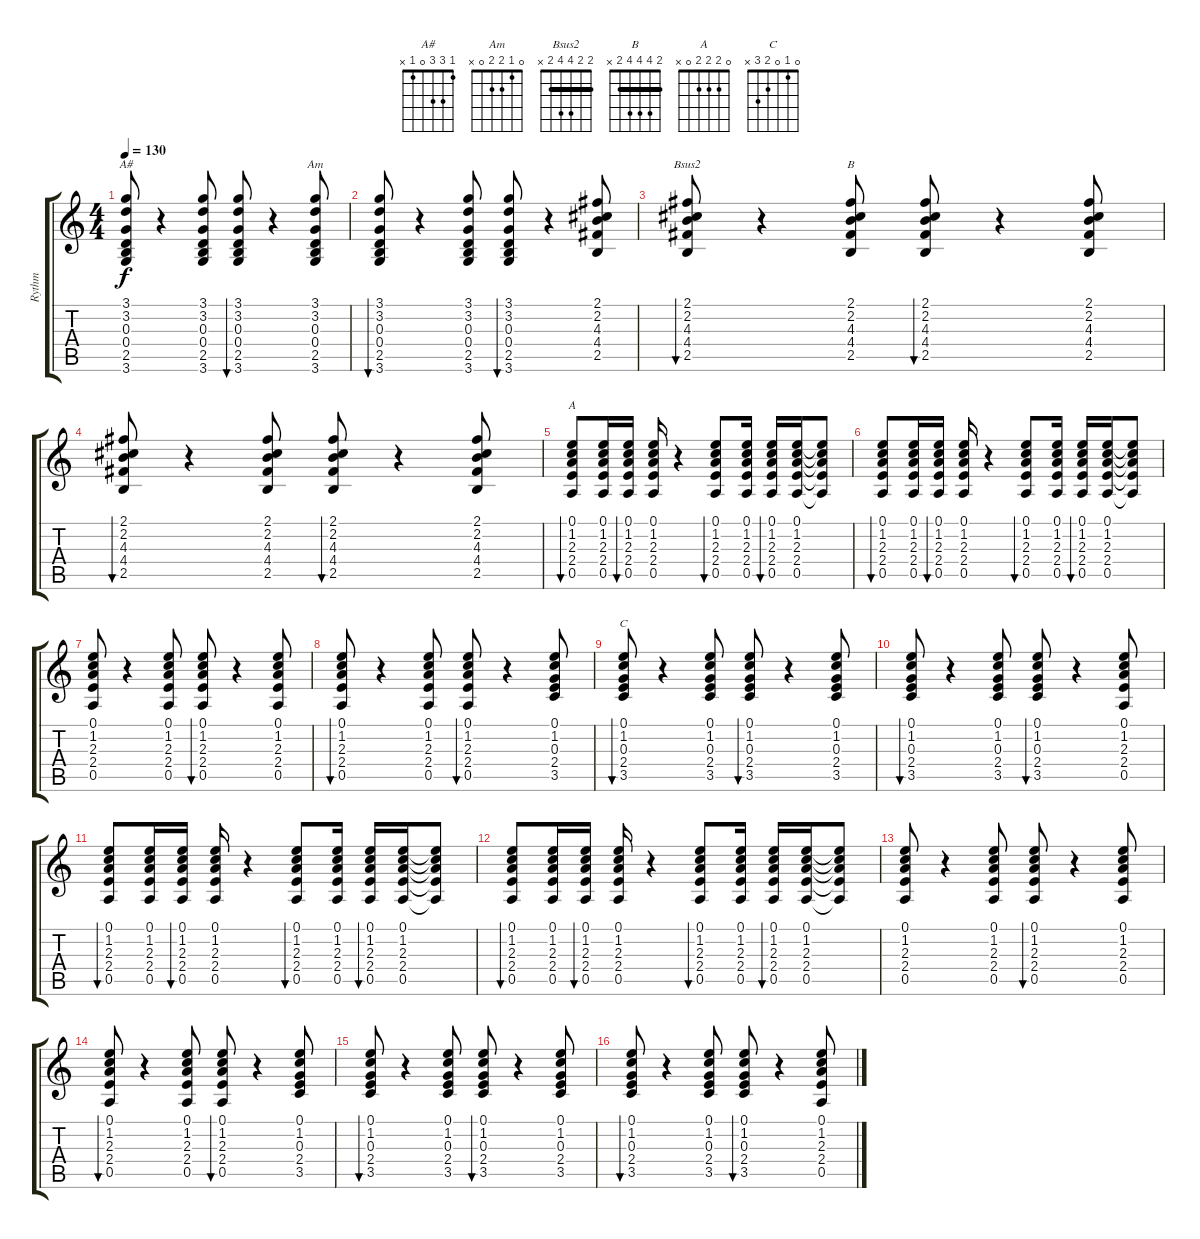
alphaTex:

\track ("Rythm" "Rythm") {instrument acousticguitarnylon}
\staff {score tabs}
\tuning (E4 B3 G3 D3 A2 E2) {hide}
\chord ("A#" 1 3 3 0 1 x)
\chord ("Am" 0 1 2 2 0 x)
\chord ("Bsus2" 2 2 4 4 2 x) {barre 2}
\chord ("B" 2 4 4 4 2 x) {barre 2}
\chord ("A" 0 2 2 2 0 x)
\chord ("C" 0 1 0 2 3 x)
\ts (4 4)
\tempo 130
\clef g2
\ks c
(3.1 3.2 0.3 0.4 2.5 3.6).8{ch "A#" dy f} r.4 (3.1 3.2 0.3 0.4 2.5 3.6).8 (3.1 3.2 0.3 0.4 2.5 3.6).8{bu 30} r.4 (3.1 3.2 0.3 0.4 2.5 3.6).8{ch "Am"} |
(3.1 3.2 0.3 0.4 2.5 3.6).8{bu 30} r.4 (3.1 3.2 0.3 0.4 2.5 3.6).8 (3.1 3.2 0.3 0.4 2.5 3.6).8{bu 30} r.4 (2.1 2.2 4.3 4.4 2.5).8 |
(2.1 2.2 4.3 4.4 2.5).8{bu 30 ch "Bsus2"} r.4 (2.1 2.2 4.3 4.4 2.5).8{ch "B"} (2.1 2.2 4.3 4.4 2.5).8{bu 30} r.4 (2.1 2.2 4.3 4.4 2.5).8 |
(2.1 2.2 4.3 4.4 2.5).8{bu 30} r.4 (2.1 2.2 4.3 4.4 2.5).8 (2.1 2.2 4.3 4.4 2.5).8{bu 30} r.4 (2.1 2.2 4.3 4.4 2.5).8 |
(0.1 1.2 2.3 2.4 0.5).8{bu 30 ch "A"} (0.1 1.2 2.3 2.4 0.5).16 (0.1 1.2 2.3 2.4 0.5).16{bu 30} (0.1 1.2 2.3 2.4 0.5).16 r.4 (0.1 1.2 2.3 2.4 0.5).8{bu 30} (0.1 1.2 2.3 2.4 0.5).16 (0.1 1.2 2.3 2.4 0.5).16{bu 30} (0.1 1.2 2.3 2.4 0.5).16 (0.1{t} 1.2{t} 2.3{t} 2.4{t} 0.5{t}).8 |
(0.1 1.2 2.3 2.4 0.5).8{bu 30} (0.1 1.2 2.3 2.4 0.5).16 (0.1 1.2 2.3 2.4 0.5).16{bu 30} (0.1 1.2 2.3 2.4 0.5).16 r.4 (0.1 1.2 2.3 2.4 0.5).8{bu 30} (0.1 1.2 2.3 2.4 0.5).16 (0.1 1.2 2.3 2.4 0.5).16{bu 30} (0.1 1.2 2.3 2.4 0.5).16 (0.1{t} 1.2{t} 2.3{t} 2.4{t} 0.5{t}).8 |
(0.1 1.2 2.3 2.4 0.5).8 r.4 (0.1 1.2 2.3 2.4 0.5).8 (0.1 1.2 2.3 2.4 0.5).8{bu 30} r.4 (0.1 1.2 2.3 2.4 0.5).8 |
(0.1 1.2 2.3 2.4 0.5).8{bu 30} r.4 (0.1 1.2 2.3 2.4 0.5).8 (0.1 1.2 2.3 2.4 0.5).8{bu 30} r.4 (0.1 1.2 0.3 2.4 3.5).8 |
(0.1 1.2 0.3 2.4 3.5).8{bu 30 ch "C"} r.4 (0.1 1.2 0.3 2.4 3.5).8 (0.1 1.2 0.3 2.4 3.5).8{bu 30} r.4 (0.1 1.2 0.3 2.4 3.5).8 |
(0.1 1.2 0.3 2.4 3.5).8{bu 30} r.4 (0.1 1.2 0.3 2.4 3.5).8 (0.1 1.2 0.3 2.4 3.5).8{bu 30} r.4 (0.1 1.2 2.3 2.4 0.5).8 |
(0.1 1.2 2.3 2.4 0.5).8{bu 30} (0.1 1.2 2.3 2.4 0.5).16 (0.1 1.2 2.3 2.4 0.5).16{bu 30} (0.1 1.2 2.3 2.4 0.5).16 r.4 (0.1 1.2 2.3 2.4 0.5).8{bu 30} (0.1 1.2 2.3 2.4 0.5).16 (0.1 1.2 2.3 2.4 0.5).16{bu 30} (0.1 1.2 2.3 2.4 0.5).16 (0.1{t} 1.2{t} 2.3{t} 2.4{t} 0.5{t}).8 |
(0.1 1.2 2.3 2.4 0.5).8{bu 30} (0.1 1.2 2.3 2.4 0.5).16 (0.1 1.2 2.3 2.4 0.5).16{bu 30} (0.1 1.2 2.3 2.4 0.5).16 r.4 (0.1 1.2 2.3 2.4 0.5).8{bu 30} (0.1 1.2 2.3 2.4 0.5).16 (0.1 1.2 2.3 2.4 0.5).16{bu 30} (0.1 1.2 2.3 2.4 0.5).16 (0.1{t} 1.2{t} 2.3{t} 2.4{t} 0.5{t}).8 |
(0.1 1.2 2.3 2.4 0.5).8 r.4 (0.1 1.2 2.3 2.4 0.5).8 (0.1 1.2 2.3 2.4 0.5).8{bu 30} r.4 (0.1 1.2 2.3 2.4 0.5).8 |
(0.1 1.2 2.3 2.4 0.5).8{bu 30} r.4 (0.1 1.2 2.3 2.4 0.5).8 (0.1 1.2 2.3 2.4 0.5).8{bu 30} r.4 (0.1 1.2 0.3 2.4 3.5).8 |
(0.1 1.2 0.3 2.4 3.5).8{bu 30} r.4 (0.1 1.2 0.3 2.4 3.5).8 (0.1 1.2 0.3 2.4 3.5).8{bu 30} r.4 (0.1 1.2 0.3 2.4 3.5).8 |
(0.1 1.2 0.3 2.4 3.5).8{bu 30} r.4 (0.1 1.2 0.3 2.4 3.5).8 (0.1 1.2 0.3 2.4 3.5).8{bu 30} r.4 (0.1 1.2 2.3 2.4 0.5).8
